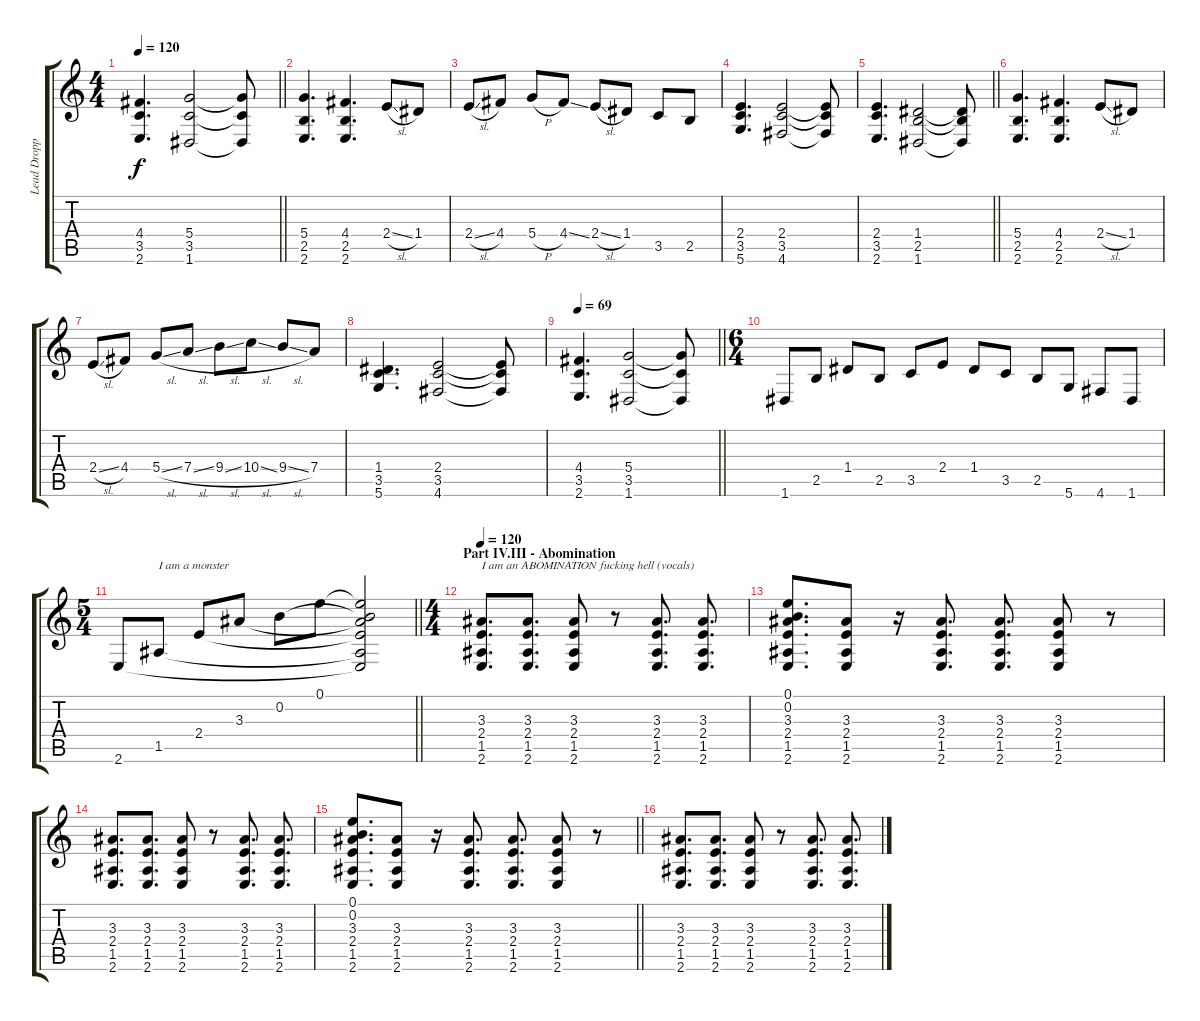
\track ("Lead Dropped D " "Lead Dropp") {instrument distortionguitar}
\staff {score tabs}
\tuning (E4 B3 G3 D3 A2 D2) {hide}
\ts (4 4)
\tempo 120
\clef g2
\barLineRight lightlight
\ks c
(4.4 3.5 2.6).4{d dy f} (5.4 3.5 1.6).2 (5.4{t} 3.5{t} 1.6{t}).8 |
(5.4 2.5 2.6).4{d} (4.4 2.5 2.6).4{d} 2.4{sl}.8 1.4.8 |
2.4{sl}.8 4.4.8 5.4{h}.8 4.4{ss}.8 2.4{sl}.8 1.4.8 3.5.8 2.5.8 |
(2.4 3.5 5.6).4{d} (2.4 3.5 4.6).2 (2.4{t} 3.5{t} 4.6{t}).8 |
\barLineRight lightlight
(2.4 3.5 2.6).4{d} (1.4 2.5 1.6).2 (1.4{t} 2.5{t} 1.6{t}).8 |
(5.4 2.5 2.6).4{d} (4.4 2.5 2.6).4{d} 2.4{sl}.8 1.4.8 |
2.4{sl}.8 4.4.8 5.4{sl}.8 7.4{sl}.8 9.4{sl}.8 10.4{sl}.8 9.4{sl}.8 7.4.8 |
(1.4 3.5 5.6).4{d} (2.4 3.5 4.6).2 (2.4{t} 3.5{t} 4.6{t}).8 |
\tempo 69
\barLineRight lightlight
(4.4 3.5 2.6).4{d} (5.4 3.5 1.6).2 (5.4{t} 3.5{t} 1.6{t}).8 |
\ts (6 4)
1.6.8 2.5.8 1.4.8 2.5.8 3.5.8 2.4.8 1.4.8 3.5.8 2.5.8 5.6.8 4.6.8 1.6.8 |
\ts (5 4)
\barLineRight lightlight
2.6.8 1.5.8{txt "I am a monster"} 2.4.8 3.3.8 0.2.8 0.1.8 (0.1{t} 0.2{t} 3.3{t} 2.4{t} 1.5{t} 2.6{t}).2 |
\ts (4 4)
\section ("" "Part IV.III - Abomination")
\tempo 120
(3.3 2.4 1.5 2.6).8{d txt "I am an ABOMINATION fucking hell (vocals)"} (3.3 2.4 1.5 2.6).8{d} (3.3 2.4 1.5 2.6).8 r.8 (3.3 2.4 1.5 2.6).8{d} (3.3 2.4 1.5 2.6).8{d} |
(0.1 0.2 3.3 2.4 1.5 2.6).8{d} (3.3 2.4 1.5 2.6).8 r.16 (3.3 2.4 1.5 2.6).8{d} (3.3 2.4 1.5 2.6).8{d} (3.3 2.4 1.5 2.6).8 r.8 |
(3.3 2.4 1.5 2.6).8{d} (3.3 2.4 1.5 2.6).8{d} (3.3 2.4 1.5 2.6).8 r.8 (3.3 2.4 1.5 2.6).8{d} (3.3 2.4 1.5 2.6).8{d} |
\barLineRight lightlight
(0.1 0.2 3.3 2.4 1.5 2.6).8{d} (3.3 2.4 1.5 2.6).8 r.16 (3.3 2.4 1.5 2.6).8{d} (3.3 2.4 1.5 2.6).8{d} (3.3 2.4 1.5 2.6).8 r.8 |
(3.3 2.4 1.5 2.6).8{d} (3.3 2.4 1.5 2.6).8{d} (3.3 2.4 1.5 2.6).8 r.8 (3.3 2.4 1.5 2.6).8{d} (3.3 2.4 1.5 2.6).8{d}
